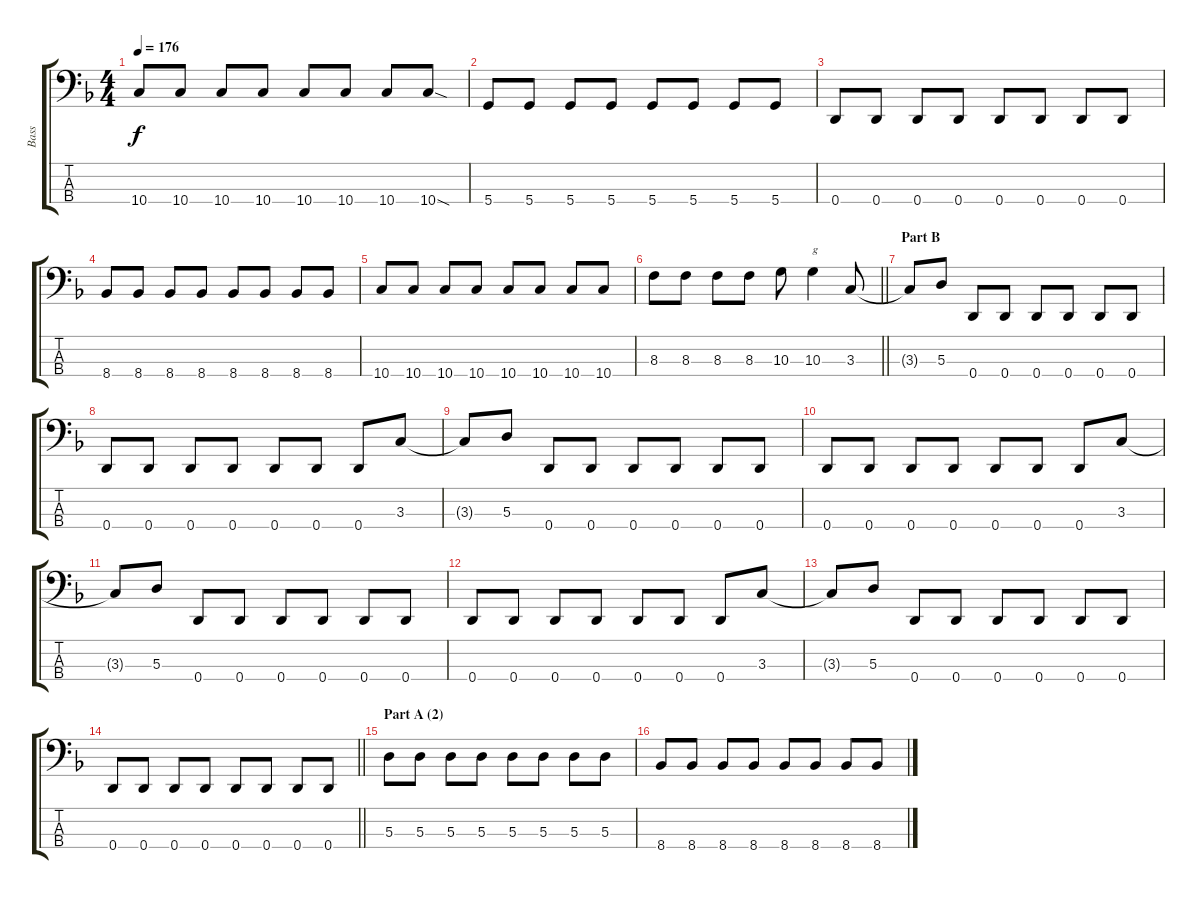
\track ("Bass" "Bass") {instrument electricbasspick}
\staff {score tabs}
\tuning (G2 D2 A1 D1) {hide}
\ts (4 4)
\tempo 176
\clef f4
\ks f
10.4.8{dy f} 10.4.8 10.4.8 10.4.8 10.4.8 10.4.8 10.4.8 10.4{sod}.8 |
5.4.8 5.4.8 5.4.8 5.4.8 5.4.8 5.4.8 5.4.8 5.4.8 |
0.4.8 0.4.8 0.4.8 0.4.8 0.4.8 0.4.8 0.4.8 0.4.8 |
8.4.8 8.4.8 8.4.8 8.4.8 8.4.8 8.4.8 8.4.8 8.4.8 |
10.4.8 10.4.8 10.4.8 10.4.8 10.4.8 10.4.8 10.4.8 10.4.8 |
\barLineRight lightlight
8.3.8 8.3.8 8.3.8 8.3.8 10.3.8 10.3.4{txt "g"} 3.3.8 |
\section ("" "Part B")
3.3{t}.8 5.3.8 0.4.8 0.4.8 0.4.8 0.4.8 0.4.8 0.4.8 |
0.4.8 0.4.8 0.4.8 0.4.8 0.4.8 0.4.8 0.4.8 3.3.8 |
3.3{t}.8 5.3.8 0.4.8 0.4.8 0.4.8 0.4.8 0.4.8 0.4.8 |
0.4.8 0.4.8 0.4.8 0.4.8 0.4.8 0.4.8 0.4.8 3.3.8 |
3.3{t}.8 5.3.8 0.4.8 0.4.8 0.4.8 0.4.8 0.4.8 0.4.8 |
0.4.8 0.4.8 0.4.8 0.4.8 0.4.8 0.4.8 0.4.8 3.3.8 |
3.3{t}.8 5.3.8 0.4.8 0.4.8 0.4.8 0.4.8 0.4.8 0.4.8 |
\barLineRight lightlight
0.4.8 0.4.8 0.4.8 0.4.8 0.4.8 0.4.8 0.4.8 0.4.8 |
\section ("" "Part A (2)")
5.3.8 5.3.8 5.3.8 5.3.8 5.3.8 5.3.8 5.3.8 5.3.8 |
8.4.8 8.4.8 8.4.8 8.4.8 8.4.8 8.4.8 8.4.8 8.4.8
